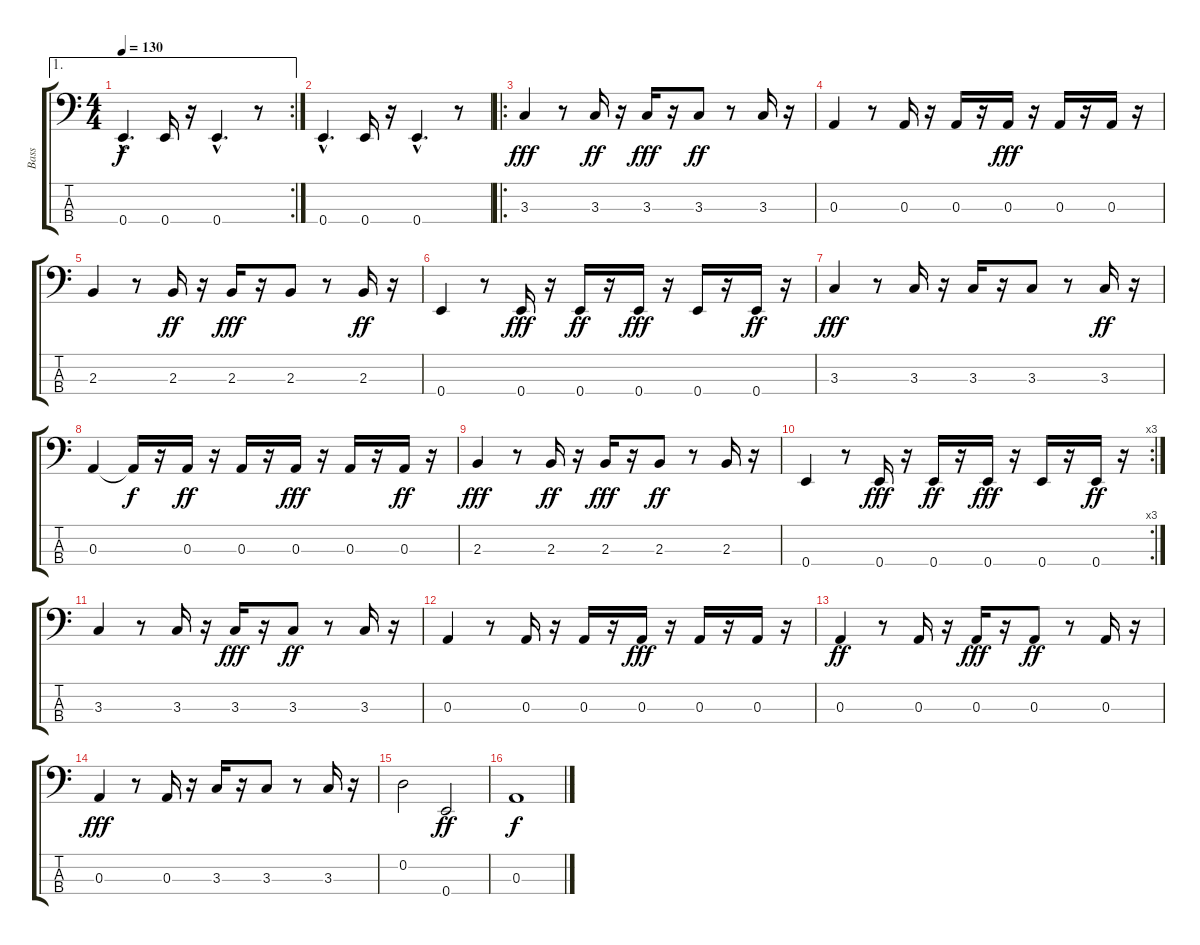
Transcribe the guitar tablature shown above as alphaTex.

\track ("Bass" "Bass") {instrument electricbassfinger}
\staff {score tabs}
\tuning (G2 D2 A1 E1) {hide}
\ae 1
\rc 2
\ts (4 4)
\tempo 130
\clef f4
\ks c
0.4{hac}.4{d dy f} 0.4.16 r.16 0.4{hac}.4{d} r.8 |
0.4{hac}.4{d} 0.4.16 r.16 0.4{hac}.4{d} r.8 |
\ro
3.3.4{dy fff} r.8 3.3.16{dy ff} r.16 3.3.16{dy fff} r.16 3.3.8{dy ff} r.8 3.3.16 r.16 |
0.3.4 r.8 0.3.16 r.16 0.3.16 r.16 0.3.16{dy fff} r.16 0.3.16 r.16 0.3.16 r.16 |
2.3.4 r.8 2.3.16{dy ff} r.16 2.3.16{dy fff} r.16 2.3.8 r.8 2.3.16{dy ff} r.16 |
0.4.4 r.8 0.4.16{dy fff} r.16 0.4.16{dy ff} r.16 0.4.16{dy fff} r.16 0.4.16 r.16 0.4.16{dy ff} r.16 |
3.3.4{dy fff} r.8 3.3.16 r.16 3.3.16 r.16 3.3.8 r.8 3.3.16{dy ff} r.16 |
0.3.4 0.3{t}.16{dy f} r.16 0.3.16{dy ff} r.16 0.3.16 r.16 0.3.16{dy fff} r.16 0.3.16 r.16 0.3.16{dy ff} r.16 |
2.3.4{dy fff} r.8 2.3.16{dy ff} r.16 2.3.16{dy fff} r.16 2.3.8{dy ff} r.8 2.3.16 r.16 |
\rc 3
0.4.4 r.8 0.4.16{dy fff} r.16 0.4.16{dy ff} r.16 0.4.16{dy fff} r.16 0.4.16 r.16 0.4.16{dy ff} r.16 |
3.3.4 r.8 3.3.16 r.16 3.3.16{dy fff} r.16 3.3.8{dy ff} r.8 3.3.16 r.16 |
0.3.4 r.8 0.3.16 r.16 0.3.16 r.16 0.3.16{dy fff} r.16 0.3.16 r.16 0.3.16 r.16 |
0.3.4{dy ff} r.8 0.3.16 r.16 0.3.16{dy fff} r.16 0.3.8{dy ff} r.8 0.3.16 r.16 |
0.3.4{dy fff} r.8 0.3.16 r.16 3.3.16 r.16 3.3.8 r.8 3.3.16 r.16 |
0.2.2 0.4.2{dy ff} |
0.3.1{dy f}
